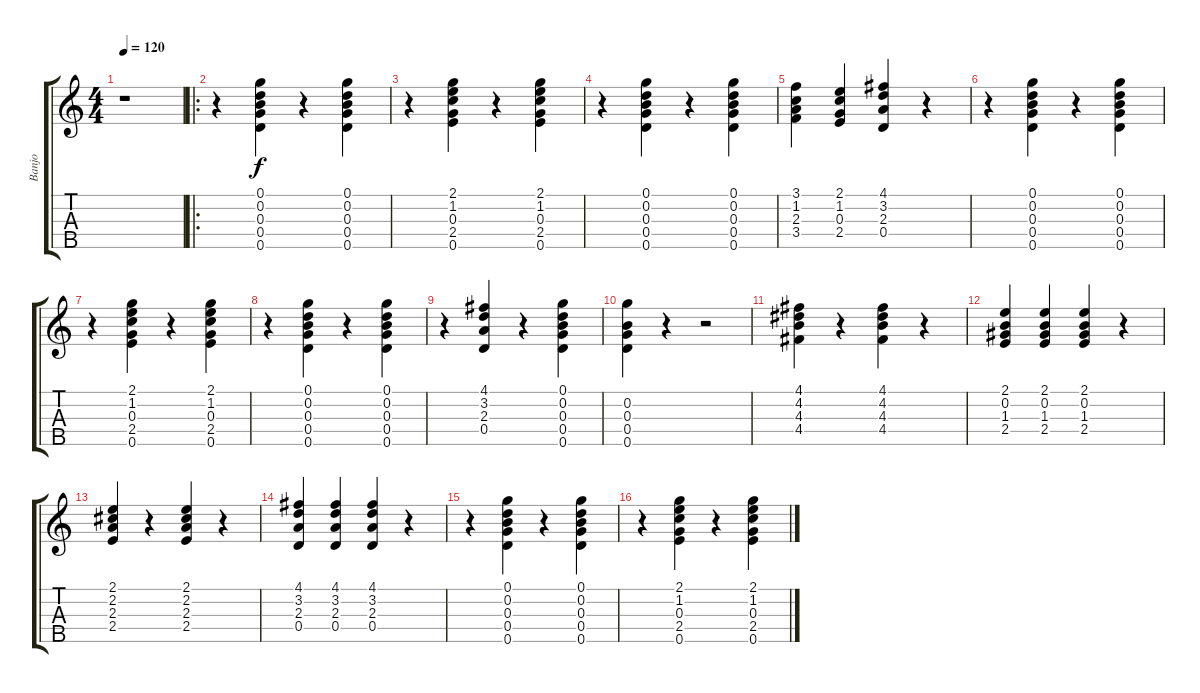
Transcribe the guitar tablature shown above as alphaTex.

\track ("Banjo" "Banjo") {instrument banjo}
\staff {score tabs}
\tuning (D4 B3 G3 D3 G4) {hide}
\displaytranspose 12
\ts (4 4)
\tempo 120
\clef g2
\ks c
r.1{dy f instrument banjo} |
\ro
r.4 (0.1 0.2 0.3 0.4 0.5).4 r.4 (0.1 0.2 0.3 0.4 0.5).4 |
r.4 (2.1 1.2 0.3 2.4 0.5).4 r.4 (2.1 1.2 0.3 2.4 0.5).4 |
r.4 (0.1 0.2 0.3 0.4 0.5).4 r.4 (0.1 0.2 0.3 0.4 0.5).4 |
(3.1 1.2 2.3 3.4).4 (2.1 1.2 0.3 2.4).4 (4.1 3.2 2.3 0.4).4 r.4 |
r.4 (0.1 0.2 0.3 0.4 0.5).4 r.4 (0.1 0.2 0.3 0.4 0.5).4 |
r.4 (2.1 1.2 0.3 2.4 0.5).4 r.4 (2.1 1.2 0.3 2.4 0.5).4 |
r.4 (0.1 0.2 0.3 0.4 0.5).4 r.4 (0.1 0.2 0.3 0.4 0.5).4 |
r.4 (4.1 3.2 2.3 0.4).4 r.4 (0.1 0.2 0.3 0.4 0.5).4 |
(0.2 0.3 0.4 0.5).4 r.4 r.2 |
(4.1 4.2 4.3 4.4).4 r.4 (4.1 4.2 4.3 4.4).4 r.4 |
(2.1 0.2 1.3 2.4).4 (2.1 0.2 1.3 2.4).4 (2.1 0.2 1.3 2.4).4 r.4 |
(2.1 2.2 2.3 2.4).4 r.4 (2.1 2.2 2.3 2.4).4 r.4 |
(4.1 3.2 2.3 0.4).4 (4.1 3.2 2.3 0.4).4 (4.1 3.2 2.3 0.4).4 r.4 |
r.4 (0.1 0.2 0.3 0.4 0.5).4 r.4 (0.1 0.2 0.3 0.4 0.5).4 |
r.4 (2.1 1.2 0.3 2.4 0.5).4 r.4 (2.1 1.2 0.3 2.4 0.5).4
